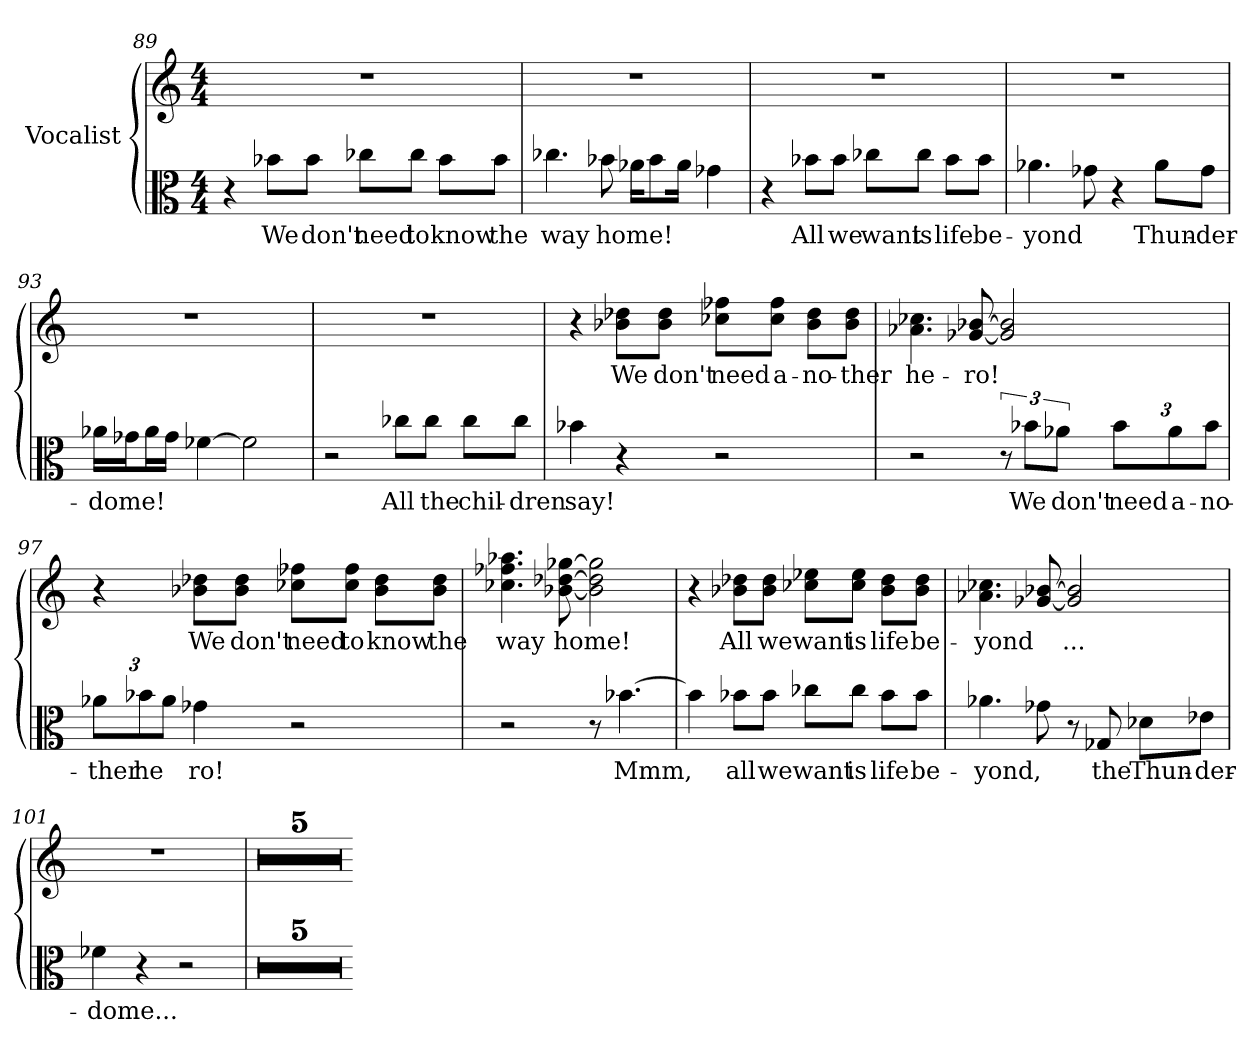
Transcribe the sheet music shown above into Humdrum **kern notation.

**kern	**text	**kern	**text
*part1	*part1	*part1	*part1
*staff2	*staff2	*staff1	*staff1
*I"Vocalist	*	*	*
*clefC3	*	*clefG2	*
*M4/4	*	*M4/4	*
=89	=89	=89	=89
4r	.	1r	.
8b-X\L	We	.	.
8b-\J	don't	.	.
8cc-X\L	need	.	.
8cc-\J	to	.	.
8b-\L	know	.	.
8b-\J	the	.	.
=90	=90	=90	=90
4.cc-X	way	1r	.
8b-X	home!	.	.
16a-X\KL	_	.	.
8b-\	_	.	.
16a-\Jk	_	.	.
4g-X	_	.	.
=91	=91	=91	=91
4r	.	1r	.
8b-X\L	All	.	.
8b-\J	we	.	.
8cc-X\L	want	.	.
8cc-\J	is	.	.
8b-\L	life	.	.
8b-\J	be-	.	.
=92	=92	=92	=92
4.a-X	-yond	1r	.
8g-X	_	.	.
4r	.	.	.
8a-\L	Thun-	.	.
8g-\J	-der-	.	.
=93	=93	=93	=93
16a-X\LL	-dome!	1r	.
16g-X\J	_	.	.
16a-\L	_	.	.
16g-\JJ	_	.	.
[4f-X	_	.	.
2f-]	_	.	.
=94	=94	=94	=94
2r	.	1r	.
8cc-X\L	All	.	.
8cc-\J	the	.	.
8cc-\L	chil-	.	.
8cc-\J	-dren	.	.
=95	=95	=95	=95
4b-X	say!	4r	.
4r	.	8b-X\ 8dd-X\L	We
.	.	8b-\ 8dd-\J	don't
2r	.	8cc-X\ 8ff-X\L	need
.	.	8cc-\ 8ff-\J	a-
.	.	8b-\ 8dd-\L	-no-
.	.	8b-\ 8dd-\J	-ther
=96	=96	=96	=96
2r	.	4.a-X 4.cc-X	he-
.	.	[8g-X [8b-X	-ro!
12r	.	2g-] 2b-]	_
12b-X\L	We	.	.
12a-X\J	don't	.	.
12b-\L	need	.	.
12a-\	a-	.	.
12b-\J	-no-	.	.
=97	=97	=97	=97
12a-X\L	-ther	4r	.
12b-X\	he	.	.
12a-\J	_	.	.
4g-X	ro!	8b-X\ 8dd-X\L	We
.	.	8b-\ 8dd-\J	don't
2r	.	8cc-X\ 8ff-X\L	need
.	.	8cc-\ 8ff-\J	to
.	.	8b-\ 8dd-\L	know
.	.	8b-\ 8dd-\J	the
=98	=98	=98	=98
2r	.	4.cc-X 4.ff-X 4.aa-X	way
.	.	[8b-X [8dd-X [8gg-X	home!
8r	.	2b-] 2dd-] 2gg-]	_
[4.b-X	Mmm,	.	.
=99	=99	=99	=99
4b-]	_	4r	.
8b-X\L	all	8b-X\ 8dd-X\L	All
8b-\J	we	8b-\ 8dd-\J	we
8cc-X\L	want	8cc-X\ 8ee-X\L	want
8cc-\J	is	8cc-\ 8ee-\J	is
8b-\L	life	8b-\ 8dd-\L	life
8b-\J	be-	8b-\ 8dd-\J	be-
=100	=100	=100	=100
4.a-X	-yond,	4.a-X 4.cc-X	-yond
8g-X	_	[8g-X [8b-X	_
8r	.	2g-] 2b-]	...
8G-X	the	.	.
8d-X\L	Thun-	.	.
8e-X\J	-der-	.	.
=101	=101	=101	=101
4f-X	-dome...	1r	.
4r	.	.	.
2r	.	.	.
=102	=102	=102	=102
1r	.	1r	.
=103	=103	=103	=103
1r	.	1r	.
=104	=104	=104	=104
1r	.	1r	.
=105	=105	=105	=105
1r	.	1r	.
=106	=106	=106	=106
1r	.	1r	.
=-	=-	=-	=-
*-	*-	*-	*-
